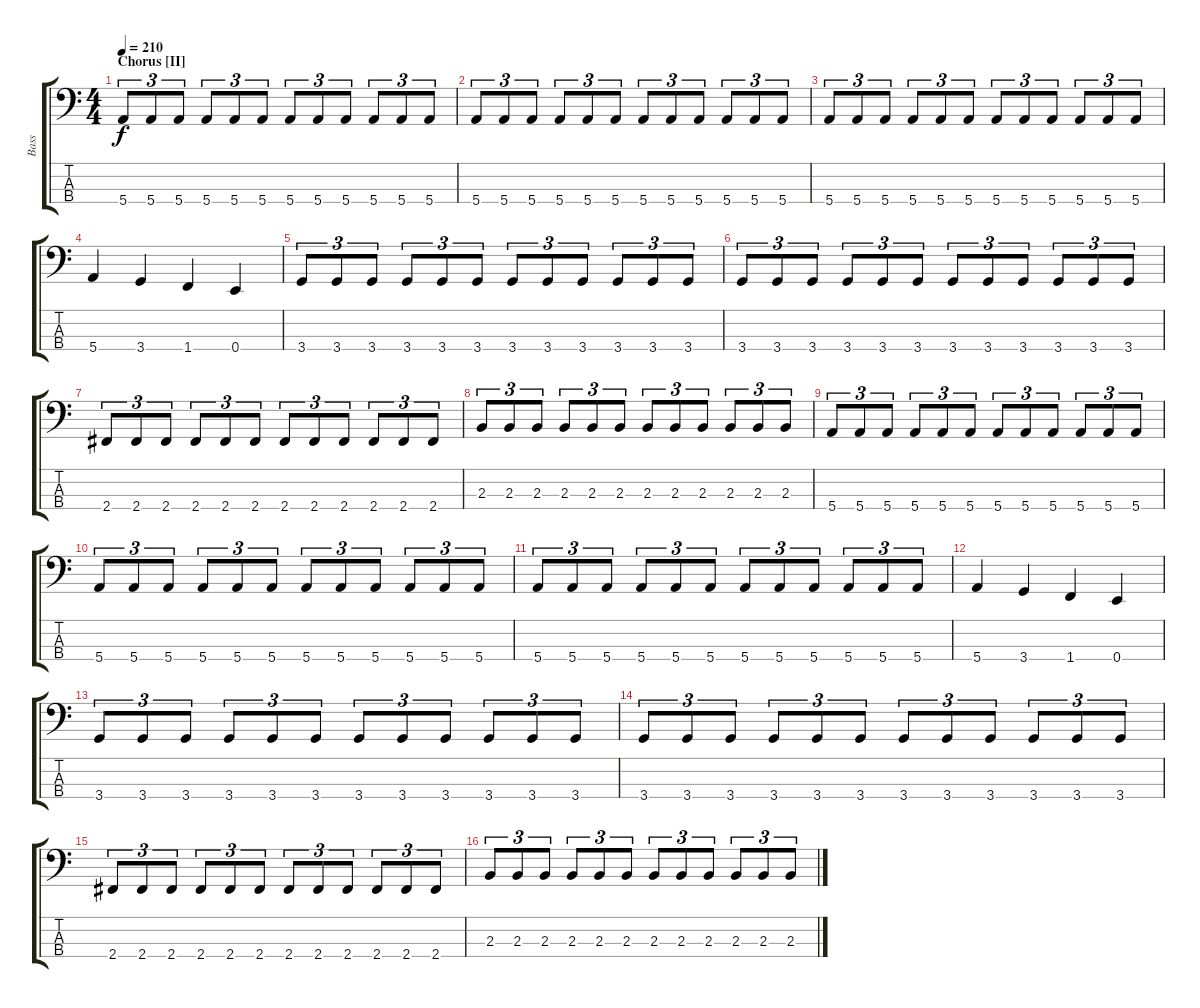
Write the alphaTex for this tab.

\track ("Bass" "Bass") {instrument electricbasspick}
\staff {score tabs}
\tuning (G2 D2 A1 E1) {hide}
\ts (4 4)
\section ("" "Chorus [II]")
\tempo 210
\clef f4
\ks c
5.4.8{tu (3 2) dy f} 5.4.8{tu (3 2)} 5.4.8{tu (3 2)} 5.4.8{tu (3 2)} 5.4.8{tu (3 2)} 5.4.8{tu (3 2)} 5.4.8{tu (3 2)} 5.4.8{tu (3 2)} 5.4.8{tu (3 2)} 5.4.8{tu (3 2)} 5.4.8{tu (3 2)} 5.4.8{tu (3 2)} |
5.4.8{tu (3 2)} 5.4.8{tu (3 2)} 5.4.8{tu (3 2)} 5.4.8{tu (3 2)} 5.4.8{tu (3 2)} 5.4.8{tu (3 2)} 5.4.8{tu (3 2)} 5.4.8{tu (3 2)} 5.4.8{tu (3 2)} 5.4.8{tu (3 2)} 5.4.8{tu (3 2)} 5.4.8{tu (3 2)} |
5.4.8{tu (3 2)} 5.4.8{tu (3 2)} 5.4.8{tu (3 2)} 5.4.8{tu (3 2)} 5.4.8{tu (3 2)} 5.4.8{tu (3 2)} 5.4.8{tu (3 2)} 5.4.8{tu (3 2)} 5.4.8{tu (3 2)} 5.4.8{tu (3 2)} 5.4.8{tu (3 2)} 5.4.8{tu (3 2)} |
5.4.4 3.4.4 1.4.4 0.4.4 |
3.4.8{tu (3 2)} 3.4.8{tu (3 2)} 3.4.8{tu (3 2)} 3.4.8{tu (3 2)} 3.4.8{tu (3 2)} 3.4.8{tu (3 2)} 3.4.8{tu (3 2)} 3.4.8{tu (3 2)} 3.4.8{tu (3 2)} 3.4.8{tu (3 2)} 3.4.8{tu (3 2)} 3.4.8{tu (3 2)} |
3.4.8{tu (3 2)} 3.4.8{tu (3 2)} 3.4.8{tu (3 2)} 3.4.8{tu (3 2)} 3.4.8{tu (3 2)} 3.4.8{tu (3 2)} 3.4.8{tu (3 2)} 3.4.8{tu (3 2)} 3.4.8{tu (3 2)} 3.4.8{tu (3 2)} 3.4.8{tu (3 2)} 3.4.8{tu (3 2)} |
2.4.8{tu (3 2)} 2.4.8{tu (3 2)} 2.4.8{tu (3 2)} 2.4.8{tu (3 2)} 2.4.8{tu (3 2)} 2.4.8{tu (3 2)} 2.4.8{tu (3 2)} 2.4.8{tu (3 2)} 2.4.8{tu (3 2)} 2.4.8{tu (3 2)} 2.4.8{tu (3 2)} 2.4.8{tu (3 2)} |
2.3.8{tu (3 2)} 2.3.8{tu (3 2)} 2.3.8{tu (3 2)} 2.3.8{tu (3 2)} 2.3.8{tu (3 2)} 2.3.8{tu (3 2)} 2.3.8{tu (3 2)} 2.3.8{tu (3 2)} 2.3.8{tu (3 2)} 2.3.8{tu (3 2)} 2.3.8{tu (3 2)} 2.3.8{tu (3 2)} |
5.4.8{tu (3 2)} 5.4.8{tu (3 2)} 5.4.8{tu (3 2)} 5.4.8{tu (3 2)} 5.4.8{tu (3 2)} 5.4.8{tu (3 2)} 5.4.8{tu (3 2)} 5.4.8{tu (3 2)} 5.4.8{tu (3 2)} 5.4.8{tu (3 2)} 5.4.8{tu (3 2)} 5.4.8{tu (3 2)} |
5.4.8{tu (3 2)} 5.4.8{tu (3 2)} 5.4.8{tu (3 2)} 5.4.8{tu (3 2)} 5.4.8{tu (3 2)} 5.4.8{tu (3 2)} 5.4.8{tu (3 2)} 5.4.8{tu (3 2)} 5.4.8{tu (3 2)} 5.4.8{tu (3 2)} 5.4.8{tu (3 2)} 5.4.8{tu (3 2)} |
5.4.8{tu (3 2)} 5.4.8{tu (3 2)} 5.4.8{tu (3 2)} 5.4.8{tu (3 2)} 5.4.8{tu (3 2)} 5.4.8{tu (3 2)} 5.4.8{tu (3 2)} 5.4.8{tu (3 2)} 5.4.8{tu (3 2)} 5.4.8{tu (3 2)} 5.4.8{tu (3 2)} 5.4.8{tu (3 2)} |
5.4.4 3.4.4 1.4.4 0.4.4 |
3.4.8{tu (3 2)} 3.4.8{tu (3 2)} 3.4.8{tu (3 2)} 3.4.8{tu (3 2)} 3.4.8{tu (3 2)} 3.4.8{tu (3 2)} 3.4.8{tu (3 2)} 3.4.8{tu (3 2)} 3.4.8{tu (3 2)} 3.4.8{tu (3 2)} 3.4.8{tu (3 2)} 3.4.8{tu (3 2)} |
3.4.8{tu (3 2)} 3.4.8{tu (3 2)} 3.4.8{tu (3 2)} 3.4.8{tu (3 2)} 3.4.8{tu (3 2)} 3.4.8{tu (3 2)} 3.4.8{tu (3 2)} 3.4.8{tu (3 2)} 3.4.8{tu (3 2)} 3.4.8{tu (3 2)} 3.4.8{tu (3 2)} 3.4.8{tu (3 2)} |
2.4.8{tu (3 2)} 2.4.8{tu (3 2)} 2.4.8{tu (3 2)} 2.4.8{tu (3 2)} 2.4.8{tu (3 2)} 2.4.8{tu (3 2)} 2.4.8{tu (3 2)} 2.4.8{tu (3 2)} 2.4.8{tu (3 2)} 2.4.8{tu (3 2)} 2.4.8{tu (3 2)} 2.4.8{tu (3 2)} |
2.3.8{tu (3 2)} 2.3.8{tu (3 2)} 2.3.8{tu (3 2)} 2.3.8{tu (3 2)} 2.3.8{tu (3 2)} 2.3.8{tu (3 2)} 2.3.8{tu (3 2)} 2.3.8{tu (3 2)} 2.3.8{tu (3 2)} 2.3.8{tu (3 2)} 2.3.8{tu (3 2)} 2.3.8{tu (3 2)}
